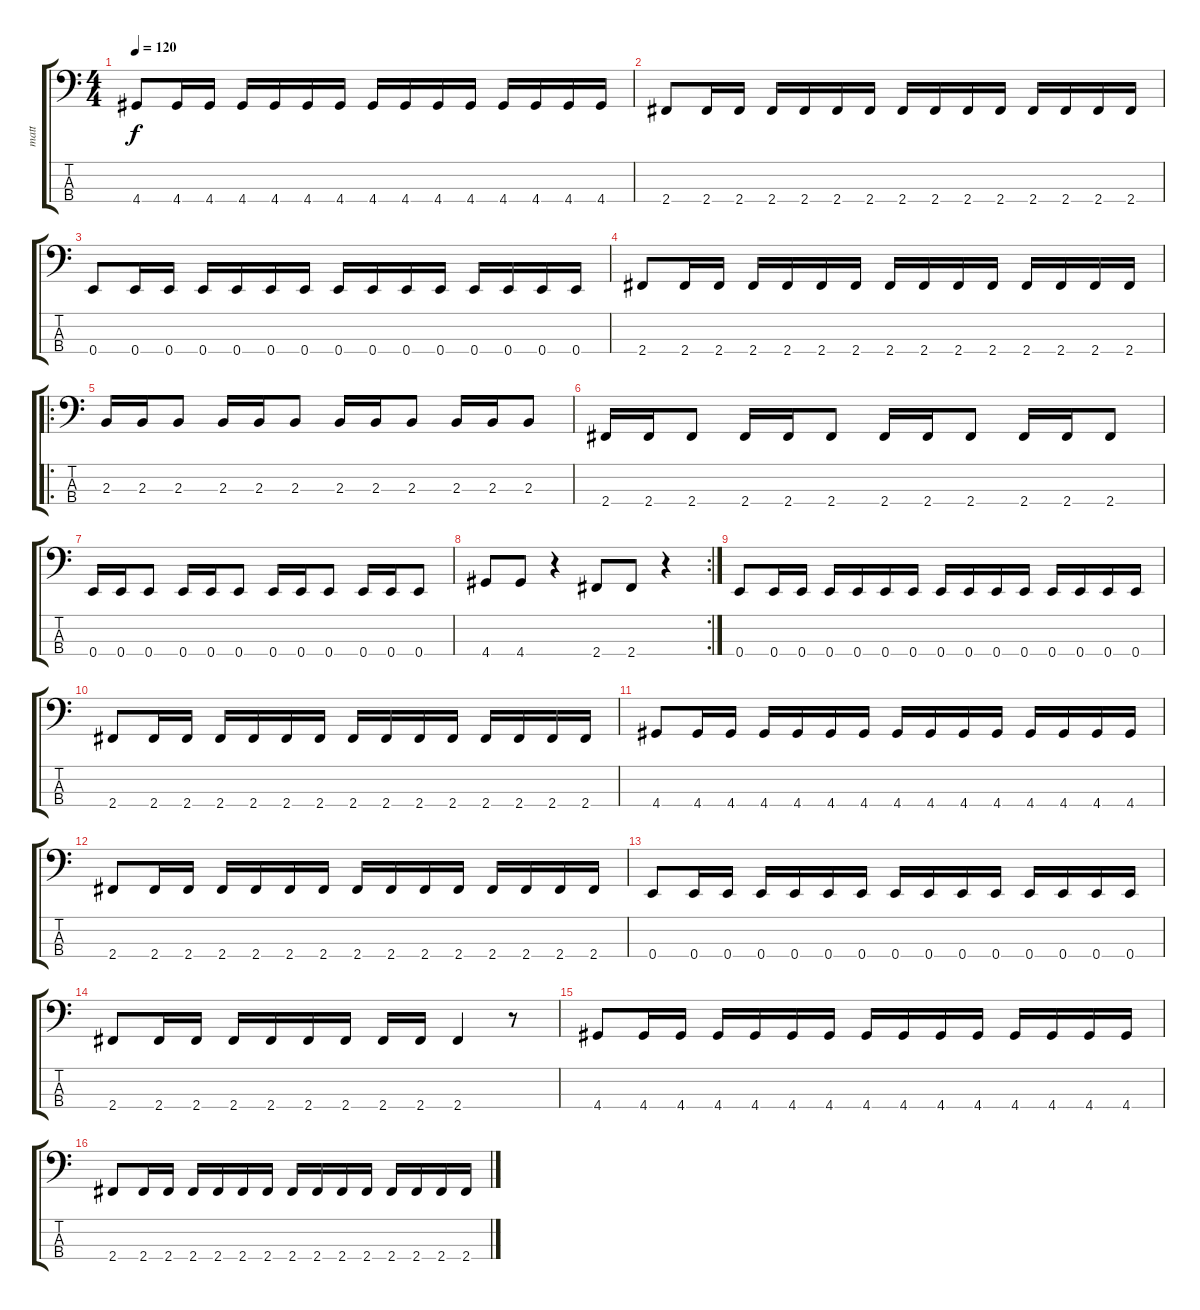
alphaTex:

\track ("matt" "matt") {instrument electricbasspick}
\staff {score tabs}
\tuning (G2 D2 A1 E1) {hide}
\ts (4 4)
\tempo 120
\clef f4
\ks c
4.4.8{dy f} 4.4.16 4.4.16 4.4.16 4.4.16 4.4.16 4.4.16 4.4.16 4.4.16 4.4.16 4.4.16 4.4.16 4.4.16 4.4.16 4.4.16 |
2.4.8 2.4.16 2.4.16 2.4.16 2.4.16 2.4.16 2.4.16 2.4.16 2.4.16 2.4.16 2.4.16 2.4.16 2.4.16 2.4.16 2.4.16 |
0.4.8 0.4.16 0.4.16 0.4.16 0.4.16 0.4.16 0.4.16 0.4.16 0.4.16 0.4.16 0.4.16 0.4.16 0.4.16 0.4.16 0.4.16 |
2.4.8 2.4.16 2.4.16 2.4.16 2.4.16 2.4.16 2.4.16 2.4.16 2.4.16 2.4.16 2.4.16 2.4.16 2.4.16 2.4.16 2.4.16 |
\ro
2.3.16 2.3.16 2.3.8 2.3.16 2.3.16 2.3.8 2.3.16 2.3.16 2.3.8 2.3.16 2.3.16 2.3.8 |
2.4.16 2.4.16 2.4.8 2.4.16 2.4.16 2.4.8 2.4.16 2.4.16 2.4.8 2.4.16 2.4.16 2.4.8 |
0.4.16 0.4.16 0.4.8 0.4.16 0.4.16 0.4.8 0.4.16 0.4.16 0.4.8 0.4.16 0.4.16 0.4.8 |
\rc 2
4.4.8 4.4.8 r.4 2.4.8 2.4.8 r.4 |
0.4.8 0.4.16 0.4.16 0.4.16 0.4.16 0.4.16 0.4.16 0.4.16 0.4.16 0.4.16 0.4.16 0.4.16 0.4.16 0.4.16 0.4.16 |
2.4.8 2.4.16 2.4.16 2.4.16 2.4.16 2.4.16 2.4.16 2.4.16 2.4.16 2.4.16 2.4.16 2.4.16 2.4.16 2.4.16 2.4.16 |
4.4.8 4.4.16 4.4.16 4.4.16 4.4.16 4.4.16 4.4.16 4.4.16 4.4.16 4.4.16 4.4.16 4.4.16 4.4.16 4.4.16 4.4.16 |
2.4.8 2.4.16 2.4.16 2.4.16 2.4.16 2.4.16 2.4.16 2.4.16 2.4.16 2.4.16 2.4.16 2.4.16 2.4.16 2.4.16 2.4.16 |
0.4.8 0.4.16 0.4.16 0.4.16 0.4.16 0.4.16 0.4.16 0.4.16 0.4.16 0.4.16 0.4.16 0.4.16 0.4.16 0.4.16 0.4.16 |
2.4.8 2.4.16 2.4.16 2.4.16 2.4.16 2.4.16 2.4.16 2.4.16 2.4.16 2.4.4 r.8 |
4.4.8 4.4.16 4.4.16 4.4.16 4.4.16 4.4.16 4.4.16 4.4.16 4.4.16 4.4.16 4.4.16 4.4.16 4.4.16 4.4.16 4.4.16 |
2.4.8 2.4.16 2.4.16 2.4.16 2.4.16 2.4.16 2.4.16 2.4.16 2.4.16 2.4.16 2.4.16 2.4.16 2.4.16 2.4.16 2.4.16
